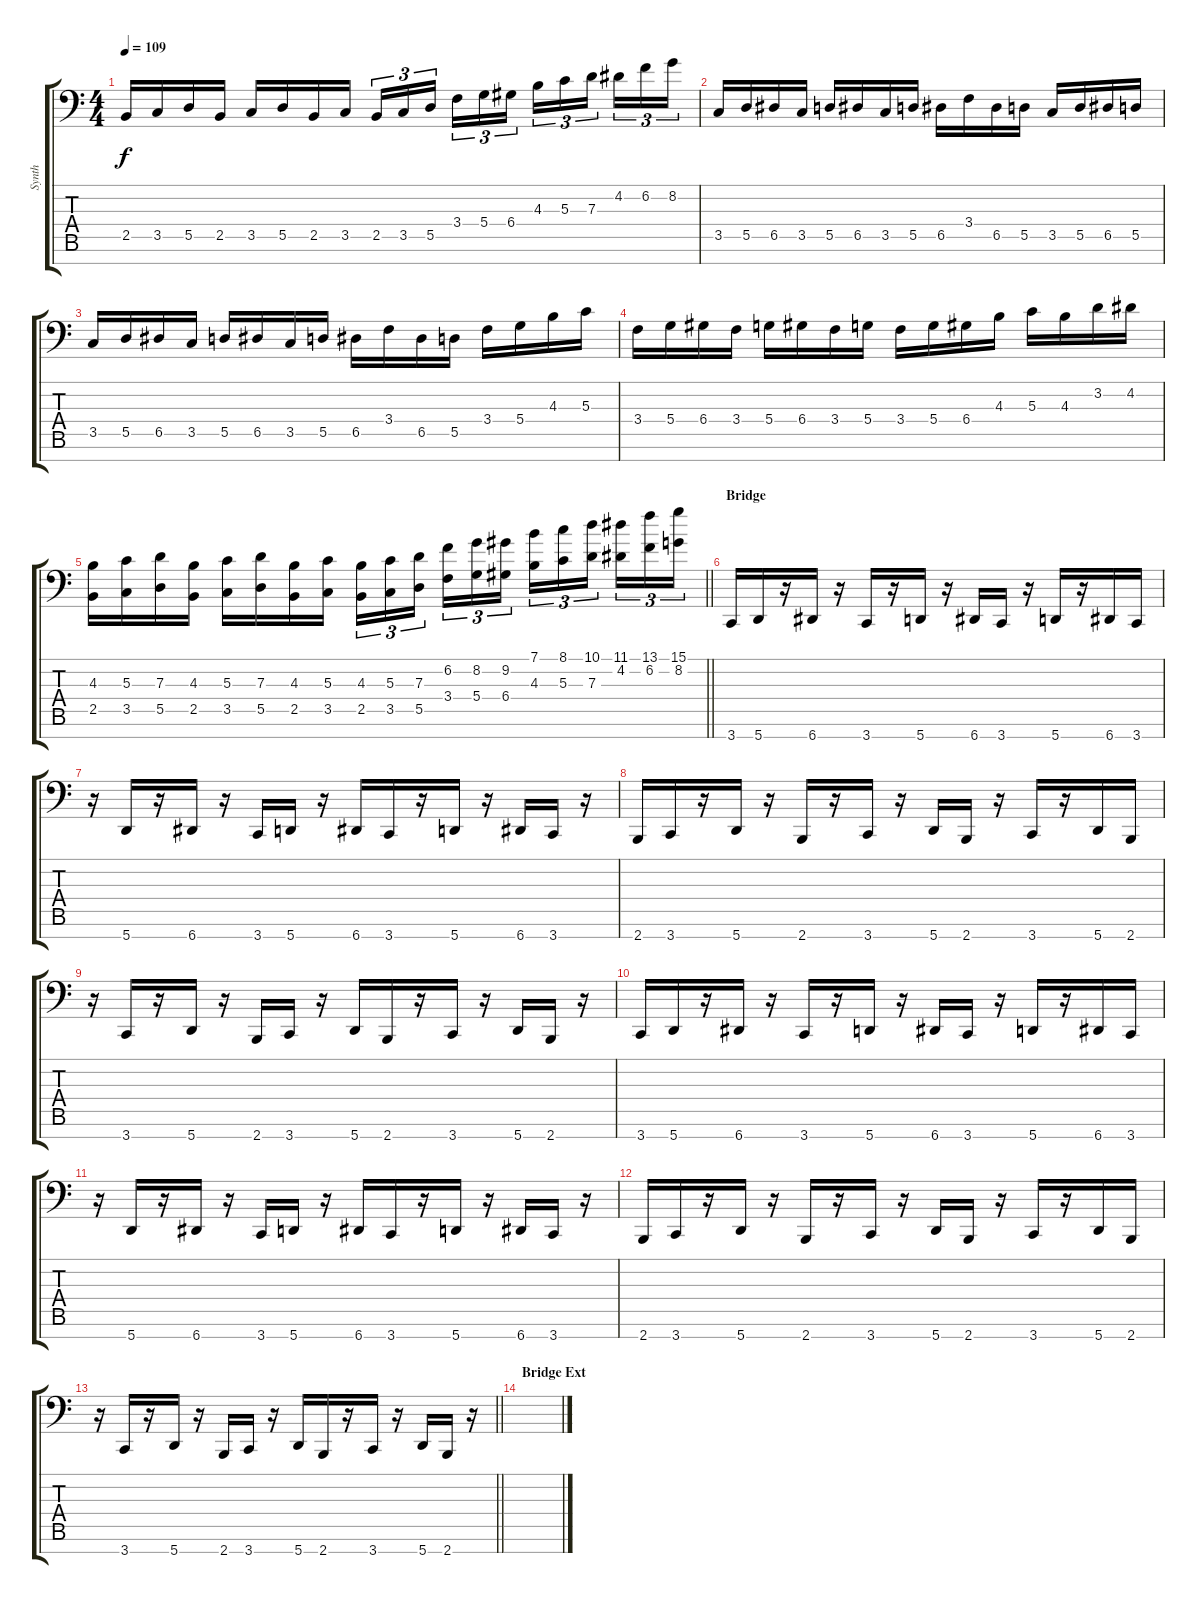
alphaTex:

\track ("Synth" "Synth") {instrument lead2sawtooth}
\staff {score tabs}
\tuning (E4 B3 G3 D3 A2 E2 A1) {hide}
\ts (4 4)
\tempo 109
\clef f4
\ks c
2.5.16{dy f} 3.5.16 5.5.16 2.5.16 3.5.16 5.5.16 2.5.16 3.5.16 2.5.16{tu (3 2)} 3.5.16{tu (3 2)} 5.5.16{tu (3 2) beam splitsecondary} 3.4.16{tu (3 2)} 5.4.16{tu (3 2)} 6.4.16{tu (3 2)} 4.3.16{tu (3 2)} 5.3.16{tu (3 2)} 7.3.16{tu (3 2) beam splitsecondary} 4.2.16{tu (3 2)} 6.2.16{tu (3 2)} 8.2.16{tu (3 2)} |
3.5.16 5.5.16 6.5.16 3.5.16 5.5.16 6.5.16 3.5.16 5.5.16 6.5.16 3.4.16 6.5.16 5.5.16 3.5.16 5.5.16 6.5.16 5.5.16 |
3.5.16 5.5.16 6.5.16 3.5.16 5.5.16 6.5.16 3.5.16 5.5.16 6.5.16 3.4.16 6.5.16 5.5.16 3.4.16 5.4.16 4.3.16 5.3.16 |
3.4.16 5.4.16 6.4.16 3.4.16 5.4.16 6.4.16 3.4.16 5.4.16 3.4.16 5.4.16 6.4.16 4.3.16 5.3.16 4.3.16 3.2.16 4.2.16 |
\barLineRight lightlight
(4.3 2.5).16 (5.3 3.5).16 (7.3 5.5).16 (4.3 2.5).16 (5.3 3.5).16 (7.3 5.5).16 (4.3 2.5).16 (5.3 3.5).16 (4.3 2.5).16{tu (3 2)} (5.3 3.5).16{tu (3 2)} (7.3 5.5).16{tu (3 2) beam splitsecondary} (6.2 3.4).16{tu (3 2)} (8.2 5.4).16{tu (3 2)} (9.2 6.4).16{tu (3 2)} (7.1 4.3).16{tu (3 2)} (8.1 5.3).16{tu (3 2)} (10.1 7.3).16{tu (3 2) beam splitsecondary} (11.1 4.2).16{tu (3 2)} (13.1 6.2).16{tu (3 2)} (15.1 8.2).16{tu (3 2)} |
\section ("" "Bridge")
3.7.16 5.7.16 r.16 6.7.16 r.16 3.7.16 r.16 5.7.16 r.16 6.7.16 3.7.16 r.16 5.7.16 r.16 6.7.16 3.7.16 |
r.16 5.7.16 r.16 6.7.16 r.16 3.7.16 5.7.16 r.16 6.7.16 3.7.16 r.16 5.7.16 r.16 6.7.16 3.7.16 r.16 |
2.7.16 3.7.16 r.16 5.7.16 r.16 2.7.16 r.16 3.7.16 r.16 5.7.16 2.7.16 r.16 3.7.16 r.16 5.7.16 2.7.16 |
r.16 3.7.16 r.16 5.7.16 r.16 2.7.16 3.7.16 r.16 5.7.16 2.7.16 r.16 3.7.16 r.16 5.7.16 2.7.16 r.16 |
3.7.16 5.7.16 r.16 6.7.16 r.16 3.7.16 r.16 5.7.16 r.16 6.7.16 3.7.16 r.16 5.7.16 r.16 6.7.16 3.7.16 |
r.16 5.7.16 r.16 6.7.16 r.16 3.7.16 5.7.16 r.16 6.7.16 3.7.16 r.16 5.7.16 r.16 6.7.16 3.7.16 r.16 |
2.7.16 3.7.16 r.16 5.7.16 r.16 2.7.16 r.16 3.7.16 r.16 5.7.16 2.7.16 r.16 3.7.16 r.16 5.7.16 2.7.16 |
\barLineRight lightlight
r.16 3.7.16 r.16 5.7.16 r.16 2.7.16 3.7.16 r.16 5.7.16 2.7.16 r.16 3.7.16 r.16 5.7.16 2.7.16 r.16 |
\section ("" "Bridge Ext")
